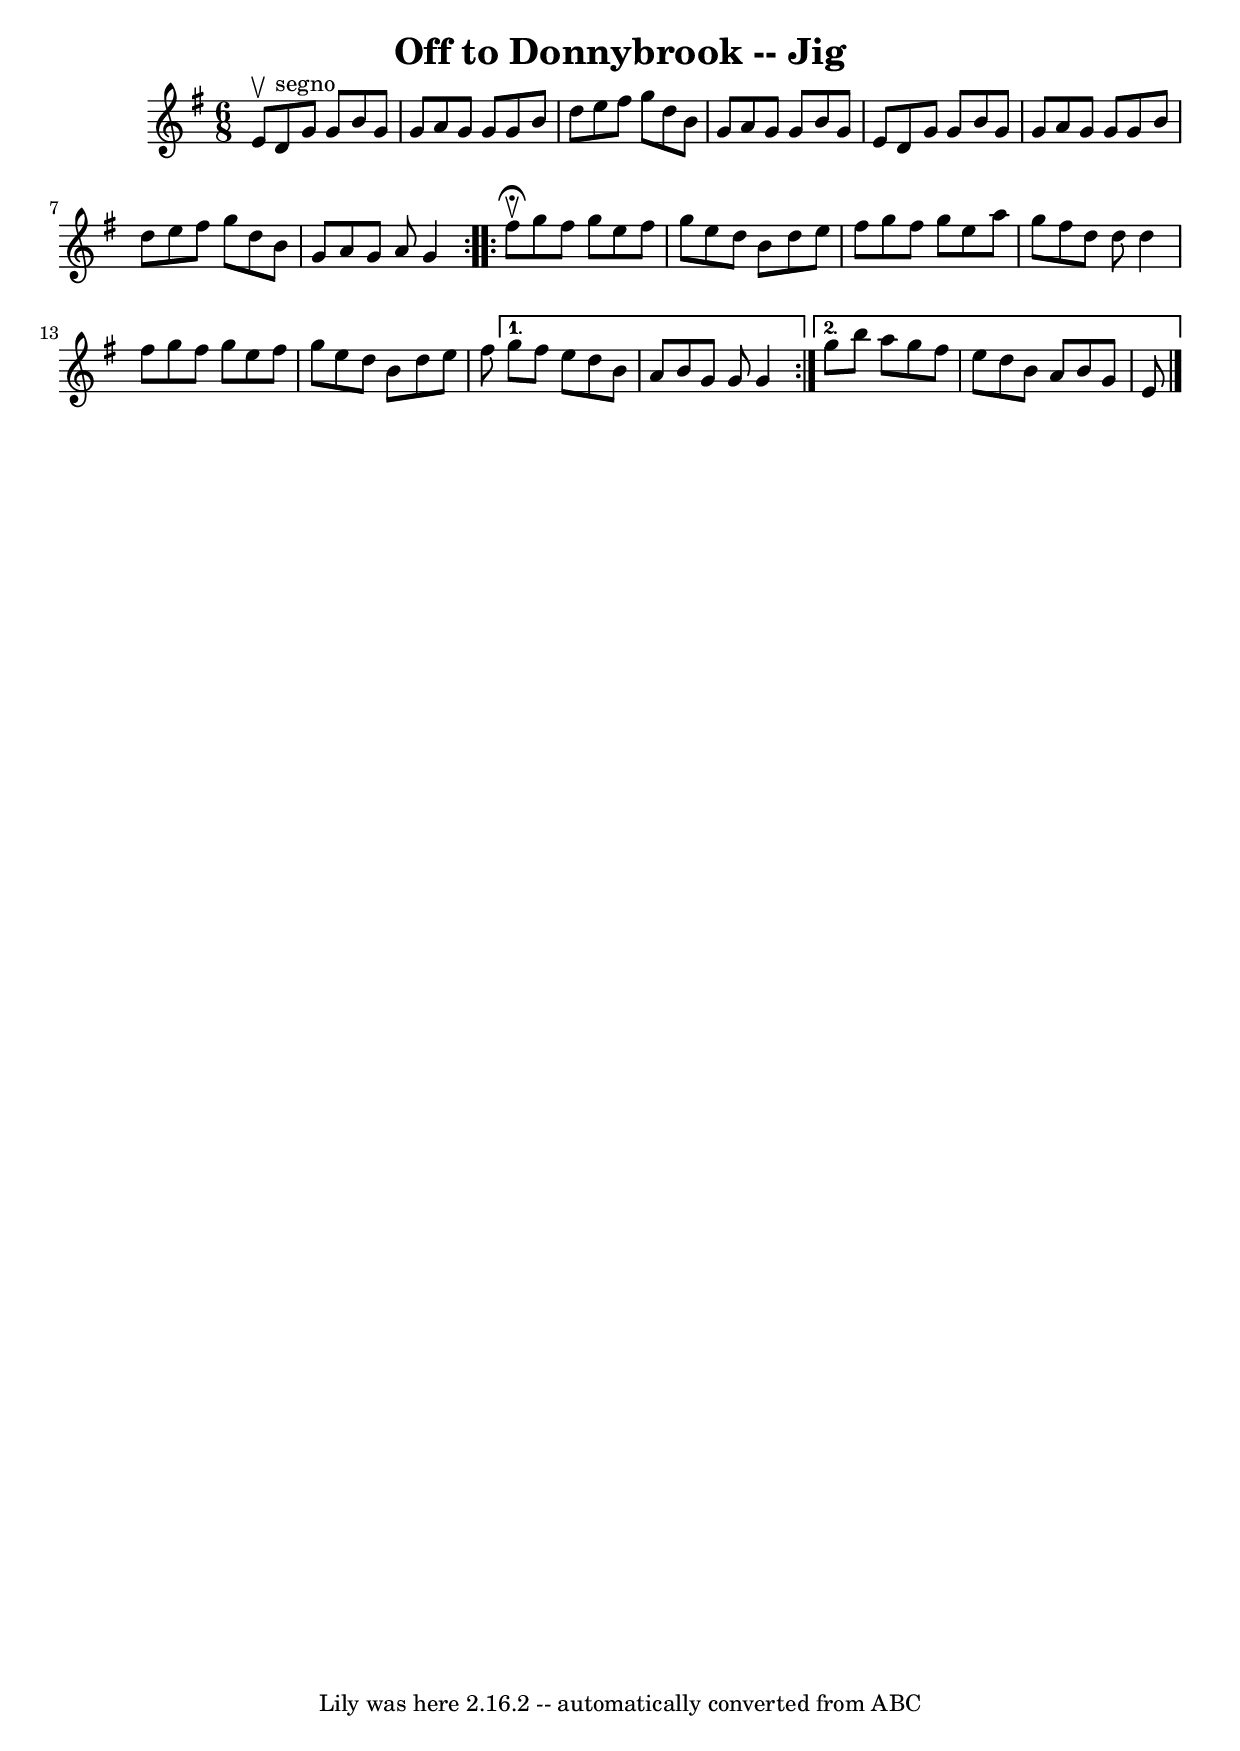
\version "2.16.2"
\include "Mammoth.ily"
\header {
  %% book = "Ryan's Mammoth Collection"
  crossRefNumber = "1"
  footnotes = ""
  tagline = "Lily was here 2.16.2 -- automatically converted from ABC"
  title = "Off to Donnybrook -- Jig"

}
voicedefault =  {



  \repeat volta 2 {

    \time 6/8 
    \key g \major
    e'8^\upbow |
    d'8^"segno" g'8 g'8    
    b'8 g'8 g'8  |
    a'8 g'8 g'8 g'8 b'8 d''8  |
    
    e''8 fis''8 g''8 d''8 b'8 g'8  |
    a'8 g'8 g'8    
    b'8 g'8 e'8  |
    d'8 g'8 g'8 b'8 g'8 g'8  
    |
    a'8 g'8 g'8 g'8 b'8 d''8  |
    e''8 fis''8   
    g''8 d''8 b'8 g'8  |
    a'8 g'8 a'8 g'4    

  } 
  \repeat volta 2 {
    fis''8^\fermata^\upbow |
    g''8 fis''8    
    g''8 e''8 fis''8 g''8  |
    e''8 d''8 b'8 d''8 e''8  
    fis''8  |
    g''8 fis''8 g''8 e''8 a''8 g''8  |
    
    fis''8 d''8 d''8 d''4 fis''8  |
    g''8 fis''8 g''8   
    e''8 fis''8 g''8  |
    e''8 d''8 b'8 d''8 e''8    
    fis''8  
  } \alternative{{ g''8 fis''8 e''8 d''8 b'8 a'8  
		   |
		   b'8 g'8 g'8 g'4  
		 } { g''8 b''8 a''8 g''8    
		     fis''8 e''8  |
		     d''8 b'8 a'8 b'8 g'8 e'8      
		     \bar "|."   
		   }
	       }

}

\score{
  <<

    \context Staff="default"
    {
      \voicedefault 
      
    }

  >>
  \layout {
    
  }
  \midi {
  }

}
